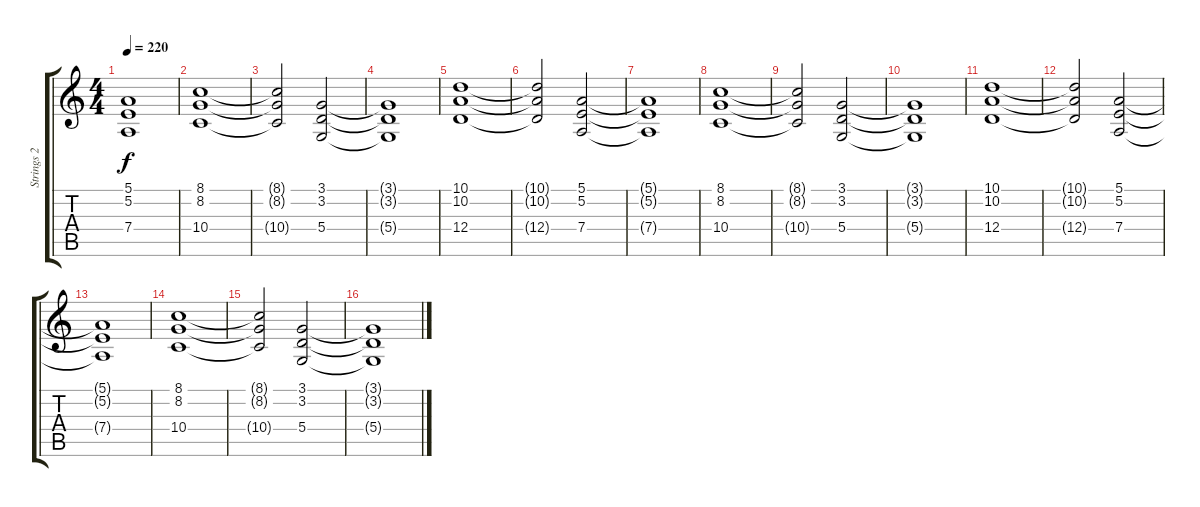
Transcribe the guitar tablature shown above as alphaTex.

\track ("Strings 2" "Strings 2") {instrument stringensemble2}
\staff {score tabs}
\tuning (E4 B3 G3 D3 A2 E2) {hide}
\ts (4 4)
\tempo 220
\clef g2
\ks c
(5.1{t} 5.2{t} 7.4{t}).1{dy f} |
(8.1 8.2 10.4).1 |
(8.1{t} 8.2{t} 10.4{t}).2 (3.1 3.2 5.4).2 |
(3.1{t} 3.2{t} 5.4{t}).1 |
(10.1 10.2 12.4).1 |
(10.1{t} 10.2{t} 12.4{t}).2 (5.1 5.2 7.4).2 |
(5.1{t} 5.2{t} 7.4{t}).1 |
(8.1 8.2 10.4).1 |
(8.1{t} 8.2{t} 10.4{t}).2 (3.1 3.2 5.4).2 |
(3.1{t} 3.2{t} 5.4{t}).1 |
(10.1 10.2 12.4).1 |
(10.1{t} 10.2{t} 12.4{t}).2 (5.1 5.2 7.4).2 |
(5.1{t} 5.2{t} 7.4{t}).1 |
(8.1 8.2 10.4).1 |
(8.1{t} 8.2{t} 10.4{t}).2 (3.1 3.2 5.4).2 |
(3.1{t} 3.2{t} 5.4{t}).1
